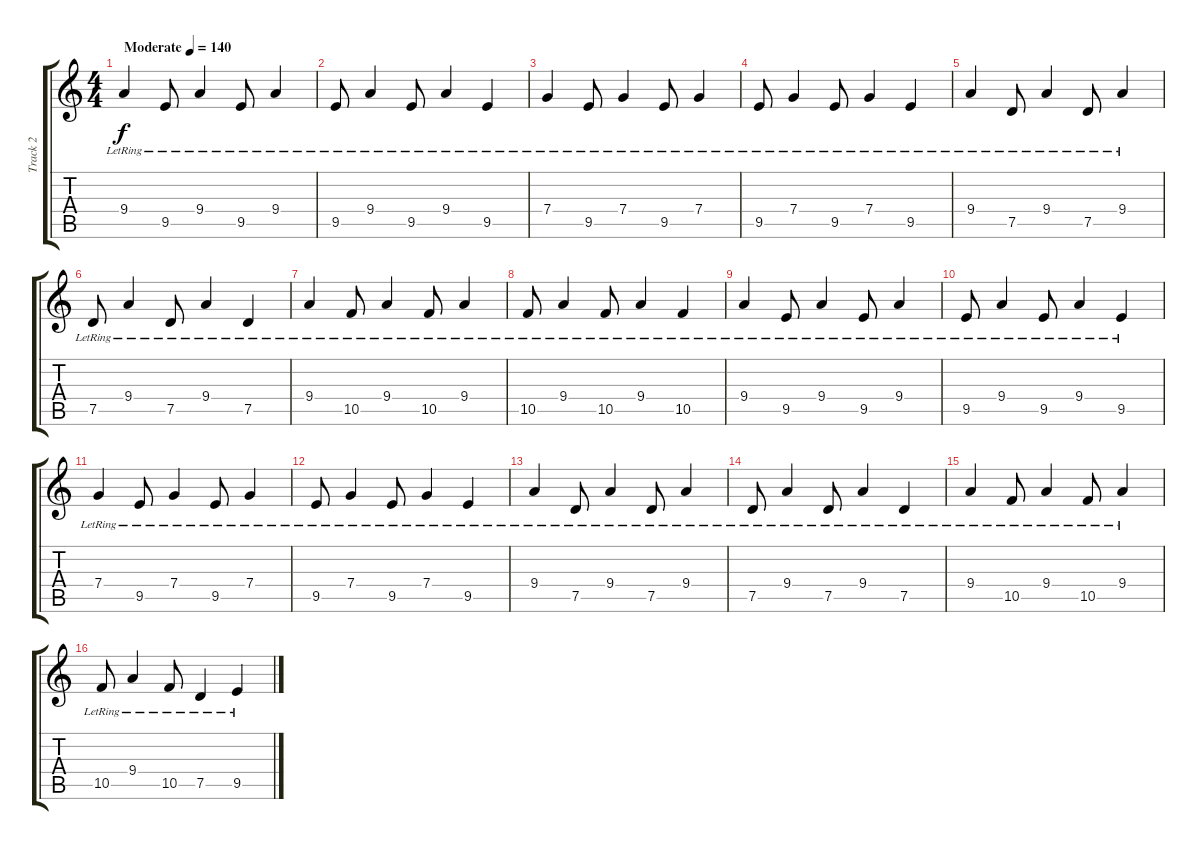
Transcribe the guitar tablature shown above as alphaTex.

\track ("Track 2" "Track 2") {instrument distortionguitar}
\staff {score tabs}
\tuning (D4 A3 F3 C3 G2 D2) {hide}
\ts (4 4)
\tempo (140 "Moderate")
\clef g2
\ks c
9.4{lr}.4{dy f instrument acousticguitarsteel} 9.5{lr}.8 9.4{lr}.4 9.5{lr}.8 9.4{lr}.4 |
9.5{lr}.8 9.4{lr}.4 9.5{lr}.8 9.4{lr}.4 9.5{lr}.4 |
7.4{lr}.4 9.5{lr}.8 7.4{lr}.4 9.5{lr}.8 7.4{lr}.4 |
9.5{lr}.8 7.4{lr}.4 9.5{lr}.8 7.4{lr}.4 9.5{lr}.4 |
9.4{lr}.4 7.5{lr}.8 9.4{lr}.4 7.5{lr}.8 9.4{lr}.4 |
7.5{lr}.8 9.4{lr}.4 7.5{lr}.8 9.4{lr}.4 7.5{lr}.4 |
9.4{lr}.4 10.5{lr}.8 9.4{lr}.4 10.5{lr}.8 9.4{lr}.4 |
10.5{lr}.8 9.4{lr}.4 10.5{lr}.8 9.4{lr}.4 10.5{lr}.4 |
9.4{lr}.4{instrument acousticguitarsteel} 9.5{lr}.8 9.4{lr}.4 9.5{lr}.8 9.4{lr}.4 |
9.5{lr}.8 9.4{lr}.4 9.5{lr}.8 9.4{lr}.4 9.5{lr}.4 |
7.4{lr}.4 9.5{lr}.8 7.4{lr}.4 9.5{lr}.8 7.4{lr}.4 |
9.5{lr}.8 7.4{lr}.4 9.5{lr}.8 7.4{lr}.4 9.5{lr}.4 |
9.4{lr}.4 7.5{lr}.8 9.4{lr}.4 7.5{lr}.8 9.4{lr}.4 |
7.5{lr}.8 9.4{lr}.4 7.5{lr}.8 9.4{lr}.4 7.5{lr}.4 |
9.4{lr}.4 10.5{lr}.8 9.4{lr}.4 10.5{lr}.8 9.4{lr}.4 |
10.5{lr}.8 9.4{lr}.4 10.5{lr}.8 7.5{lr}.4 9.5{lr}.4
